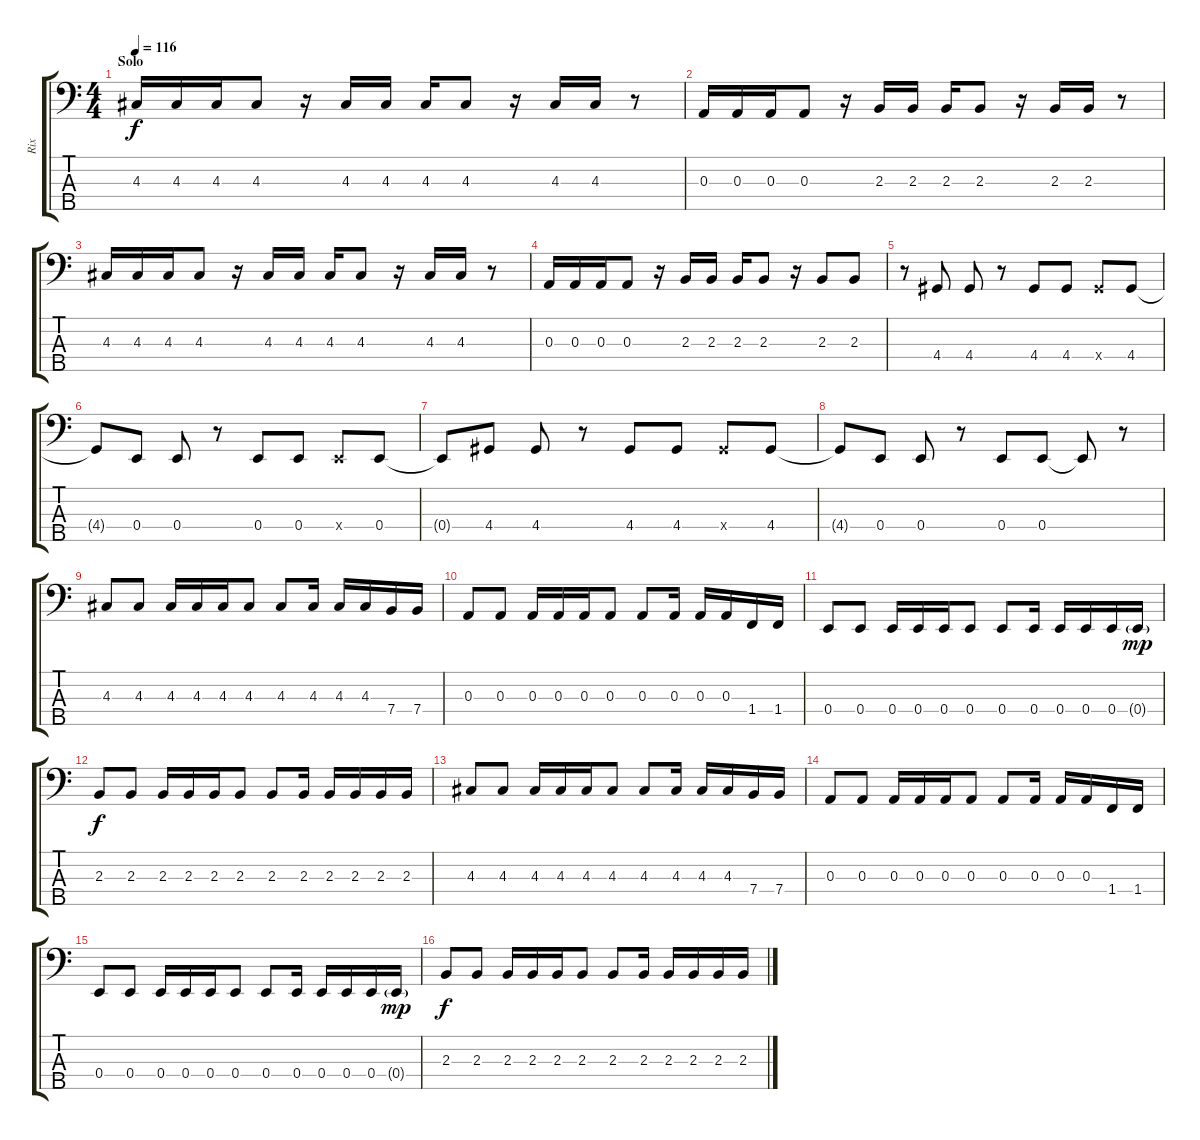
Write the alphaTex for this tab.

\track ("Rix" "Rix") {instrument electricbasspick}
\staff {score tabs}
\tuning (G2 D2 A1 E1 B0) {hide}
\ts (4 4)
\section ("" "Solo")
\tempo 116
\clef f4
\ks c
4.3.16{dy f} 4.3.16 4.3.16 4.3.8 r.16 4.3.16 4.3.16 4.3.16 4.3.8 r.16 4.3.16 4.3.16 r.8 |
0.3.16 0.3.16 0.3.16 0.3.8 r.16 2.3.16 2.3.16 2.3.16 2.3.8 r.16 2.3.16 2.3.16 r.8 |
4.3.16 4.3.16 4.3.16 4.3.8 r.16 4.3.16 4.3.16 4.3.16 4.3.8 r.16 4.3.16 4.3.16 r.8 |
0.3.16 0.3.16 0.3.16 0.3.8 r.16 2.3.16 2.3.16 2.3.16 2.3.8 r.16 2.3.8 2.3.8 |
r.8 4.4.8 4.4.8 r.8 4.4.8 4.4.8 4.4{x}.8 4.4.8 |
4.4{t}.8 0.4.8 0.4.8 r.8 0.4.8 0.4.8 0.4{x}.8 0.4.8 |
0.4{t}.8 4.4.8 4.4.8 r.8 4.4.8 4.4.8 4.4{x}.8 4.4.8 |
4.4{t}.8 0.4.8 0.4.8 r.8 0.4.8 0.4.8 0.4{t}.8 r.8 |
4.3.8 4.3.8 4.3.16 4.3.16 4.3.16 4.3.8 4.3.8 4.3.16 4.3.16 4.3.16 7.4.16 7.4.16 |
0.3.8 0.3.8 0.3.16 0.3.16 0.3.16 0.3.8 0.3.8 0.3.16 0.3.16 0.3.16 1.4.16 1.4.16 |
0.4.8 0.4.8 0.4.16 0.4.16 0.4.16 0.4.8 0.4.8 0.4.16 0.4.16 0.4.16 0.4.16 0.4{g}.16{dy mp} |
2.3.8{dy f} 2.3.8 2.3.16 2.3.16 2.3.16 2.3.8 2.3.8 2.3.16 2.3.16 2.3.16 2.3.16 2.3.16 |
4.3.8 4.3.8 4.3.16 4.3.16 4.3.16 4.3.8 4.3.8 4.3.16 4.3.16 4.3.16 7.4.16 7.4.16 |
0.3.8 0.3.8 0.3.16 0.3.16 0.3.16 0.3.8 0.3.8 0.3.16 0.3.16 0.3.16 1.4.16 1.4.16 |
0.4.8 0.4.8 0.4.16 0.4.16 0.4.16 0.4.8 0.4.8 0.4.16 0.4.16 0.4.16 0.4.16 0.4{g}.16{dy mp} |
2.3.8{dy f} 2.3.8 2.3.16 2.3.16 2.3.16 2.3.8 2.3.8 2.3.16 2.3.16 2.3.16 2.3.16 2.3.16
